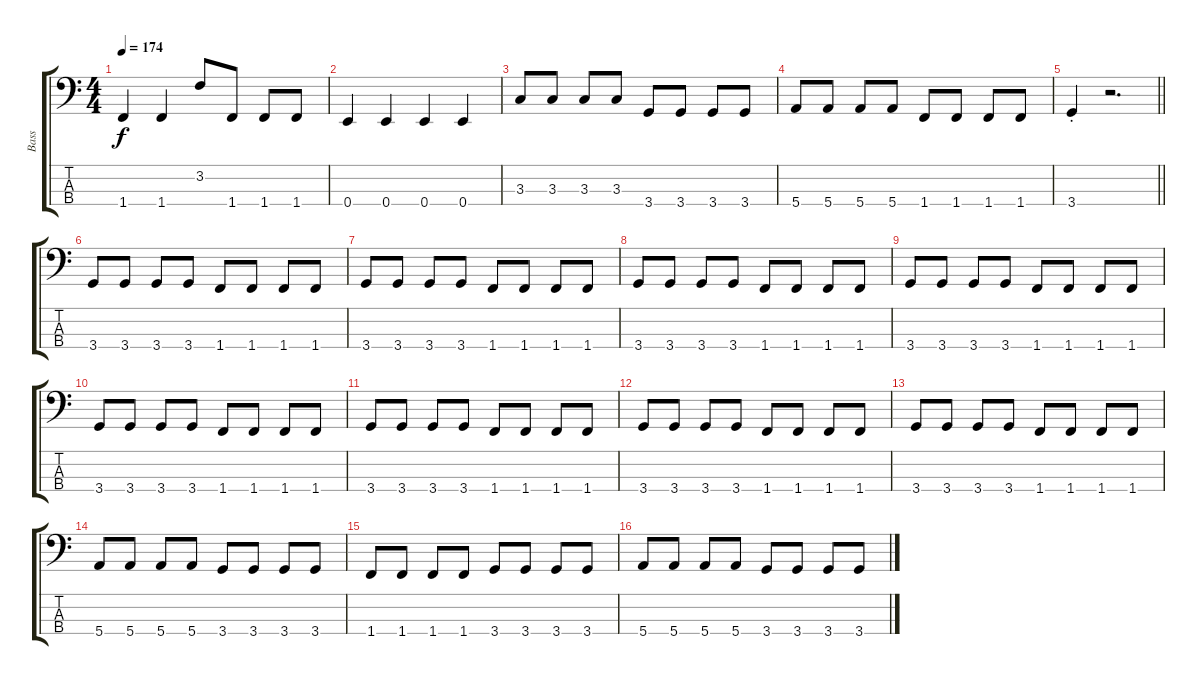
\track ("Bass" "Bass") {instrument electricbasspick}
\staff {score tabs}
\tuning (G2 D2 A1 E1) {hide}
\ts (4 4)
\tempo 174
\clef f4
\ks c
1.4.4{dy f} 1.4.4 3.2.8 1.4.8 1.4.8 1.4.8 |
0.4.4 0.4.4 0.4.4 0.4.4 |
3.3.8 3.3.8 3.3.8 3.3.8 3.4.8 3.4.8 3.4.8 3.4.8 |
5.4.8 5.4.8 5.4.8 5.4.8 1.4.8 1.4.8 1.4.8 1.4.8 |
\barLineRight lightlight
3.4{st}.4 r.2{d} |
3.4.8 3.4.8 3.4.8 3.4.8 1.4.8 1.4.8 1.4.8 1.4.8 |
3.4.8 3.4.8 3.4.8 3.4.8 1.4.8 1.4.8 1.4.8 1.4.8 |
3.4.8 3.4.8 3.4.8 3.4.8 1.4.8 1.4.8 1.4.8 1.4.8 |
3.4.8 3.4.8 3.4.8 3.4.8 1.4.8 1.4.8 1.4.8 1.4.8 |
3.4.8 3.4.8 3.4.8 3.4.8 1.4.8 1.4.8 1.4.8 1.4.8 |
3.4.8 3.4.8 3.4.8 3.4.8 1.4.8 1.4.8 1.4.8 1.4.8 |
3.4.8 3.4.8 3.4.8 3.4.8 1.4.8 1.4.8 1.4.8 1.4.8 |
3.4.8 3.4.8 3.4.8 3.4.8 1.4.8 1.4.8 1.4.8 1.4.8 |
5.4.8 5.4.8 5.4.8 5.4.8 3.4.8 3.4.8 3.4.8 3.4.8 |
1.4.8 1.4.8 1.4.8 1.4.8 3.4.8 3.4.8 3.4.8 3.4.8 |
5.4.8 5.4.8 5.4.8 5.4.8 3.4.8 3.4.8 3.4.8 3.4.8
